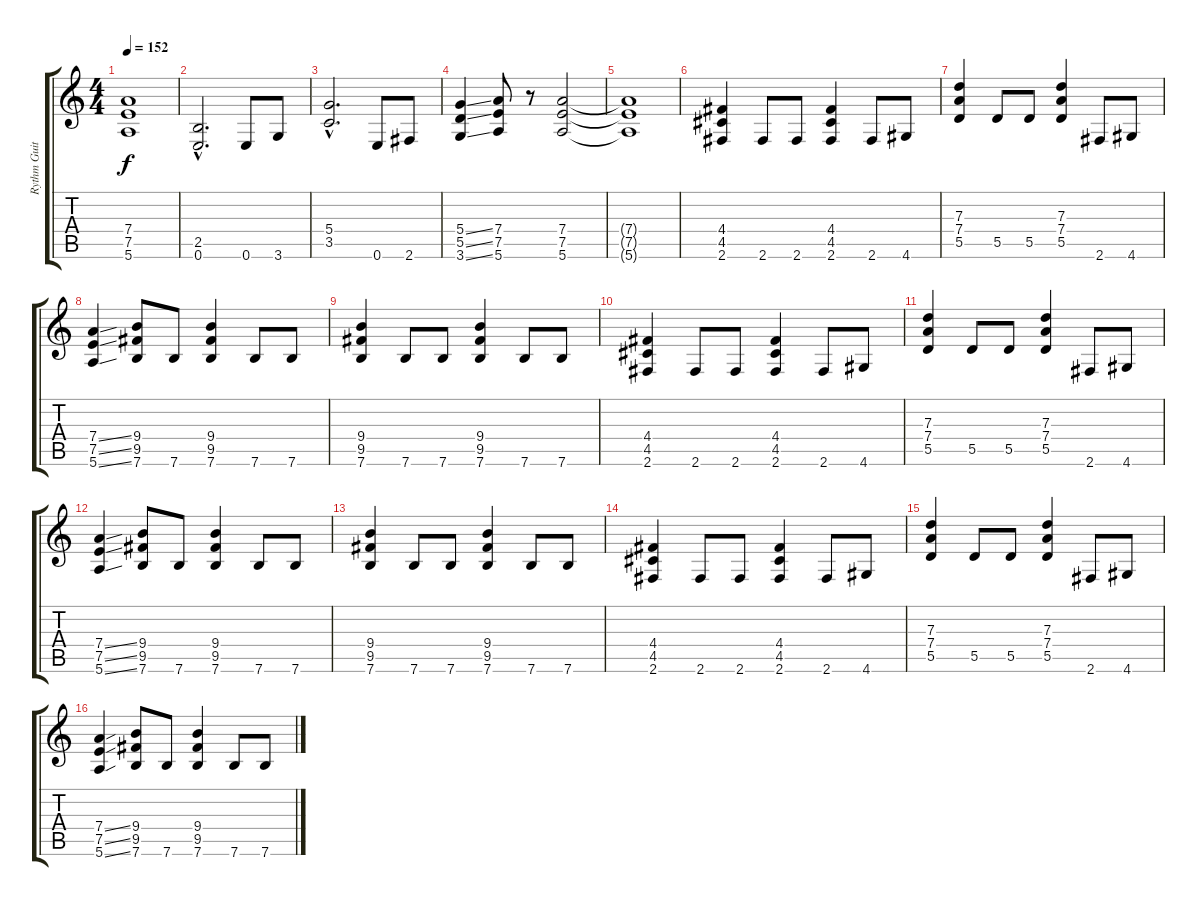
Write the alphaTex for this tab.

\track ("Rythm Guitar" "Rythm Guit") {instrument distortionguitar}
\staff {score tabs}
\tuning (E4 B3 G3 D3 A2 E2) {hide}
\ts (4 4)
\tempo 152
\clef g2
\ks c
(7.4{t} 7.5{t} 5.6{t}).1{dy f} |
(2.5{hac} 0.6{hac}).2{d} 0.6.8 3.6.8 |
(5.4{hac} 3.5{hac}).2{d} 0.6.8 2.6.8 |
(5.4{ss} 5.5{ss} 3.6{ss}).4 (7.4 7.5 5.6).8 r.8 (7.4 7.5 5.6).2 |
(7.4{t} 7.5{t} 5.6{t}).1 |
(4.4 4.5 2.6).4 2.6.8 2.6.8 (4.4 4.5 2.6).4 2.6.8 4.6.8 |
(7.3 7.4 5.5).4 5.5.8 5.5.8 (7.3 7.4 5.5).4 2.6.8 4.6.8 |
(7.4{ss} 7.5{ss} 5.6{ss}).4 (9.4 9.5 7.6).8 7.6.8 (9.4 9.5 7.6).4 7.6.8 7.6.8 |
(9.4 9.5 7.6).4 7.6.8 7.6.8 (9.4 9.5 7.6).4 7.6.8 7.6.8 |
(4.4 4.5 2.6).4 2.6.8 2.6.8 (4.4 4.5 2.6).4 2.6.8 4.6.8 |
(7.3 7.4 5.5).4 5.5.8 5.5.8 (7.3 7.4 5.5).4 2.6.8 4.6.8 |
(7.4{ss} 7.5{ss} 5.6{ss}).4 (9.4 9.5 7.6).8 7.6.8 (9.4 9.5 7.6).4 7.6.8 7.6.8 |
(9.4 9.5 7.6).4 7.6.8 7.6.8 (9.4 9.5 7.6).4 7.6.8 7.6.8 |
(4.4 4.5 2.6).4 2.6.8 2.6.8 (4.4 4.5 2.6).4 2.6.8 4.6.8 |
(7.3 7.4 5.5).4 5.5.8 5.5.8 (7.3 7.4 5.5).4 2.6.8 4.6.8 |
(7.4{ss} 7.5{ss} 5.6{ss}).4 (9.4 9.5 7.6).8 7.6.8 (9.4 9.5 7.6).4 7.6.8 7.6.8
